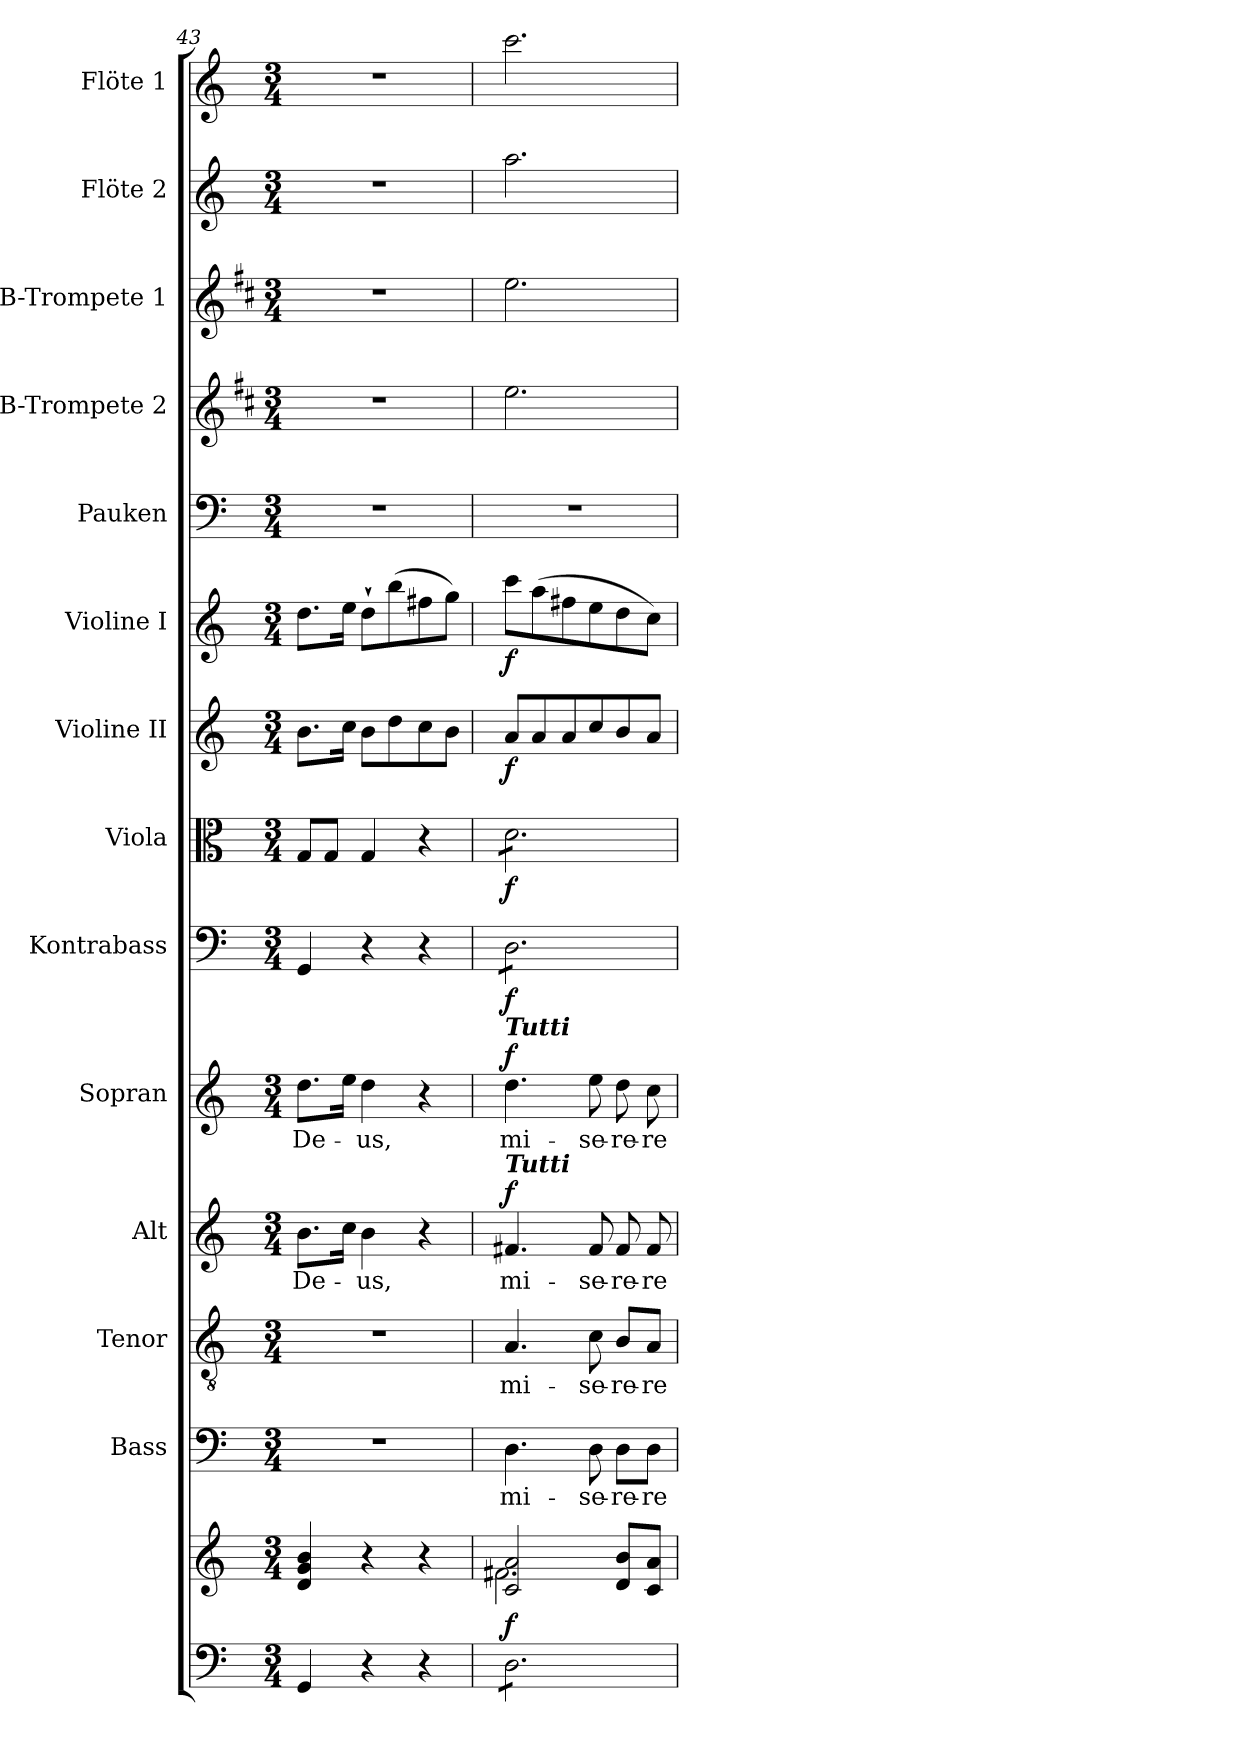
**kern	**kern	**dynam	**kern	**text	**kern	**text	**kern	**text	**dynam	**kern	**text	**dynam	**kern	**dynam	**kern	**dynam	**kern	**dynam	**kern	**dynam	**kern	**kern	**kern	**kern	**kern
*part14	*part14	*part14	*part13	*part13	*part12	*part12	*part11	*part11	*part11	*part10	*part10	*part10	*part9	*part9	*part8	*part8	*part7	*part7	*part6	*part6	*part5	*part4	*part3	*part2	*part1
*staff15	*staff14	*staff14/15	*staff13	*staff13	*staff12	*staff12	*staff11	*staff11	*staff11	*staff10	*staff10	*staff10	*staff9	*staff9	*staff8	*staff8	*staff7	*staff7	*staff6	*staff6	*staff5	*staff4	*staff3	*staff2	*staff1
*	*	*	*I"Bass	*	*I"Tenor	*	*I"Alt	*	*	*I"Sopran	*	*	*I"Kontrabass	*	*I"Viola	*	*I"Violine II	*	*I"Violine I	*	*I"Pauken	*I"B-Trompete 2	*I"B-Trompete 1	*I"Flöte 2	*I"Flöte 1
*	*	*	*I'B.	*	*I'T.	*	*I'A.	*	*	*I'S.	*	*	*I'Kb.	*	*I'Vla.	*	*I'Vl. II	*	*I'Vl. I	*	*I'Pk.	*I'B Trp. 2	*I'B Trp. 1	*I'Fl. 2	*I'Fl. 1
*clefF4	*clefG2	*	*clefF4	*	*clefGv2	*	*clefG2	*	*	*clefG2	*	*	*clefF4	*	*clefC3	*	*clefG2	*	*clefG2	*	*clefF4	*clefG2	*clefG2	*clefG2	*clefG2
*	*	*	*	*	*	*	*	*	*	*	*	*	*ITrd7c12	*	*	*	*	*	*	*	*	*ITrd1c2	*ITrd1c2	*	*
*k[]	*k[]	*	*k[]	*	*k[]	*	*k[]	*	*	*k[]	*	*	*k[]	*	*k[]	*	*k[]	*	*k[]	*	*k[]	*k[]	*k[]	*k[]	*k[]
*C:	*C:	*	*C:	*	*C:	*	*C:	*	*	*C:	*	*	*C:	*	*C:	*	*C:	*	*C:	*	*C:	*C:	*C:	*C:	*C:
*M3/4	*M3/4	*	*M3/4	*	*M3/4	*	*M3/4	*	*	*M3/4	*	*	*M3/4	*	*M3/4	*	*M3/4	*	*M3/4	*	*M3/4	*M3/4	*M3/4	*M3/4	*M3/4
=43	=43	=43	=43	=43	=43	=43	=43	=43	=43	=43	=43	=43	=43	=43	=43	=43	=43	=43	=43	=43	=43	=43	=43	=43	=43
!	!	!	!	!	!	!	!	!LO:LY:b	!	!	!LO:LY:b	!	!	!	!	!	!	!	!	!	!	!	!	!	!
4GG/	4d/ 4g/ 4b/	.	2.r	.	2.r	.	8.b\L	De-	.	8.dd\L	De-	.	4GGG/	.	8G/L	.	8.b\L	.	8.dd\L	.	2.r	2.r	2.r	2.r	2.r
.	.	.	.	.	.	.	.	.	.	.	.	.	.	.	8G/J	.	.	.	.	.	.	.	.	.	.
.	.	.	.	.	.	.	16cc\Jk	.	.	16ee\Jk	.	.	.	.	.	.	16cc\Jk	.	16ee\Jk	.	.	.	.	.	.
!	!	!	!	!	!	!	!	!LO:LY:b	!	!	!LO:LY:b	!	!	!	!	!	!	!	!	!	!	!	!	!	!
4r	4r	.	.	.	.	.	4b\	-us,	.	4dd\	-us,	.	4r	.	4G/	.	8b\L	.	8dd`>\L	.	.	.	.	.	.
.	.	.	.	.	.	.	.	.	.	.	.	.	.	.	.	.	8dd\	.	(>8bb\	.	.	.	.	.	.
4r	4r	.	.	.	.	.	4r	.	.	4r	.	.	4r	.	4r	.	8cc\	.	8ff#X\	.	.	.	.	.	.
.	.	.	.	.	.	.	.	.	.	.	.	.	.	.	.	.	8b\J	.	8gg\J)	.	.	.	.	.	.
=44	=44	=44	=44	=44	=44	=44	=44	=44	=44	=44	=44	=44	=44	=44	=44	=44	=44	=44	=44	=44	=44	=44	=44	=44	=44
*	*^	*	*	*	*	*	*	*	*	*	*	*	*	*	*	*	*	*	*	*	*	*	*	*	*
!	!	!	!	!	!	!	!	!	!	!	!LO:TX:a:Bi:t=Tutti	!	!	!	!	!	!	!	!	!	!	!	!	!	!	!
!	!	!	!	!	!	!	!	!LO:TX:a:Bi:t=Tutti	!	!	!	!	!	!	!	!	!	!	!	!	!	!	!	!	!	!
!	!	!	!LO:DY:a=2	!	!LO:LY:b	!	!LO:LY:b	!	!LO:LY:b	!LO:DY:a	!	!LO:LY:b	!LO:DY:a	!	!LO:DY:b	!	!LO:DY:b	!	!LO:DY:b	!	!LO:DY:b	!	!	!	!	!
*tremolo	*	*	*	*	*	*	*	*	*	*	*	*	*	*	*	*	*	*	*	*	*	*	*	*	*	*
*	*	*	*	*	*	*	*	*	*	*	*	*	*	*tremolo	*	*	*	*	*	*	*	*	*	*	*	*
*	*	*	*	*	*	*	*	*	*	*	*	*	*	*	*	*tremolo	*	*	*	*	*	*	*	*	*	*
8D\L	2c/ 2a/	2.f#X\	f	4.D\	mi-	4.A/	mi-	4.f#X/	mi-	f	4.dd\	mi-	f	8DD\L	f	8d\L	f	8a/L	f	8ccc\L	f	2.r	2.dd\	2.dd\	2.aa\	2.ccc\
8D\	.	.	.	.	.	.	.	.	.	.	.	.	.	8DD\	.	8d\	.	8a/	.	(>8aa\	.	.	.	.	.	.
8D\	.	.	.	.	.	.	.	.	.	.	.	.	.	8DD\	.	8d\	.	8a/	.	8ff#X\	.	.	.	.	.	.
!	!	!	!	!	!LO:LY:b	!	!LO:LY:b	!	!LO:LY:b	!	!	!LO:LY:b	!	!	!	!	!	!	!	!	!	!	!	!	!	!
8D\	.	.	.	8D\	-se-	8c\	-se-	8f#/	-se-	.	8ee\	-se-	.	8DD\	.	8d\	.	8cc/	.	8ee\	.	.	.	.	.	.
!	!	!	!	!	!LO:LY:b	!	!LO:LY:b	!	!LO:LY:b	!	!	!LO:LY:b	!	!	!	!	!	!	!	!	!	!	!	!	!	!
8D\	8d/ 8b/L	.	.	8D\L	-re-	8B/L	-re-	8f#/	-re-	.	8dd\	-re-	.	8DD\	.	8d\	.	8b/	.	8dd\	.	.	.	.	.	.
!	!	!	!	!	!LO:LY:b	!	!LO:LY:b	!	!LO:LY:b	!	!	!LO:LY:b	!	!	!	!	!	!	!	!	!	!	!	!	!	!
8D\J	8c/ 8a/J	.	.	8D\J	-re	8A/J	-re	8f#/	-re	.	8cc\	-re	.	8DD\J	.	8d\J	.	8a/J	.	8cc\J)	.	.	.	.	.	.
*	*	*	*	*	*	*	*	*	*	*	*	*	*	*	*	*Xtremolo	*	*	*	*	*	*	*	*	*	*
*	*	*	*	*	*	*	*	*	*	*	*	*	*	*Xtremolo	*	*	*	*	*	*	*	*	*	*	*	*
*Xtremolo	*	*	*	*	*	*	*	*	*	*	*	*	*	*	*	*	*	*	*	*	*	*	*	*	*	*
*	*v	*v	*	*	*	*	*	*	*	*	*	*	*	*	*	*	*	*	*	*	*	*	*	*	*	*
=	=	=	=	=	=	=	=	=	=	=	=	=	=	=	=	=	=	=	=	=	=	=	=	=	=
*-	*-	*-	*-	*-	*-	*-	*-	*-	*-	*-	*-	*-	*-	*-	*-	*-	*-	*-	*-	*-	*-	*-	*-	*-	*-
